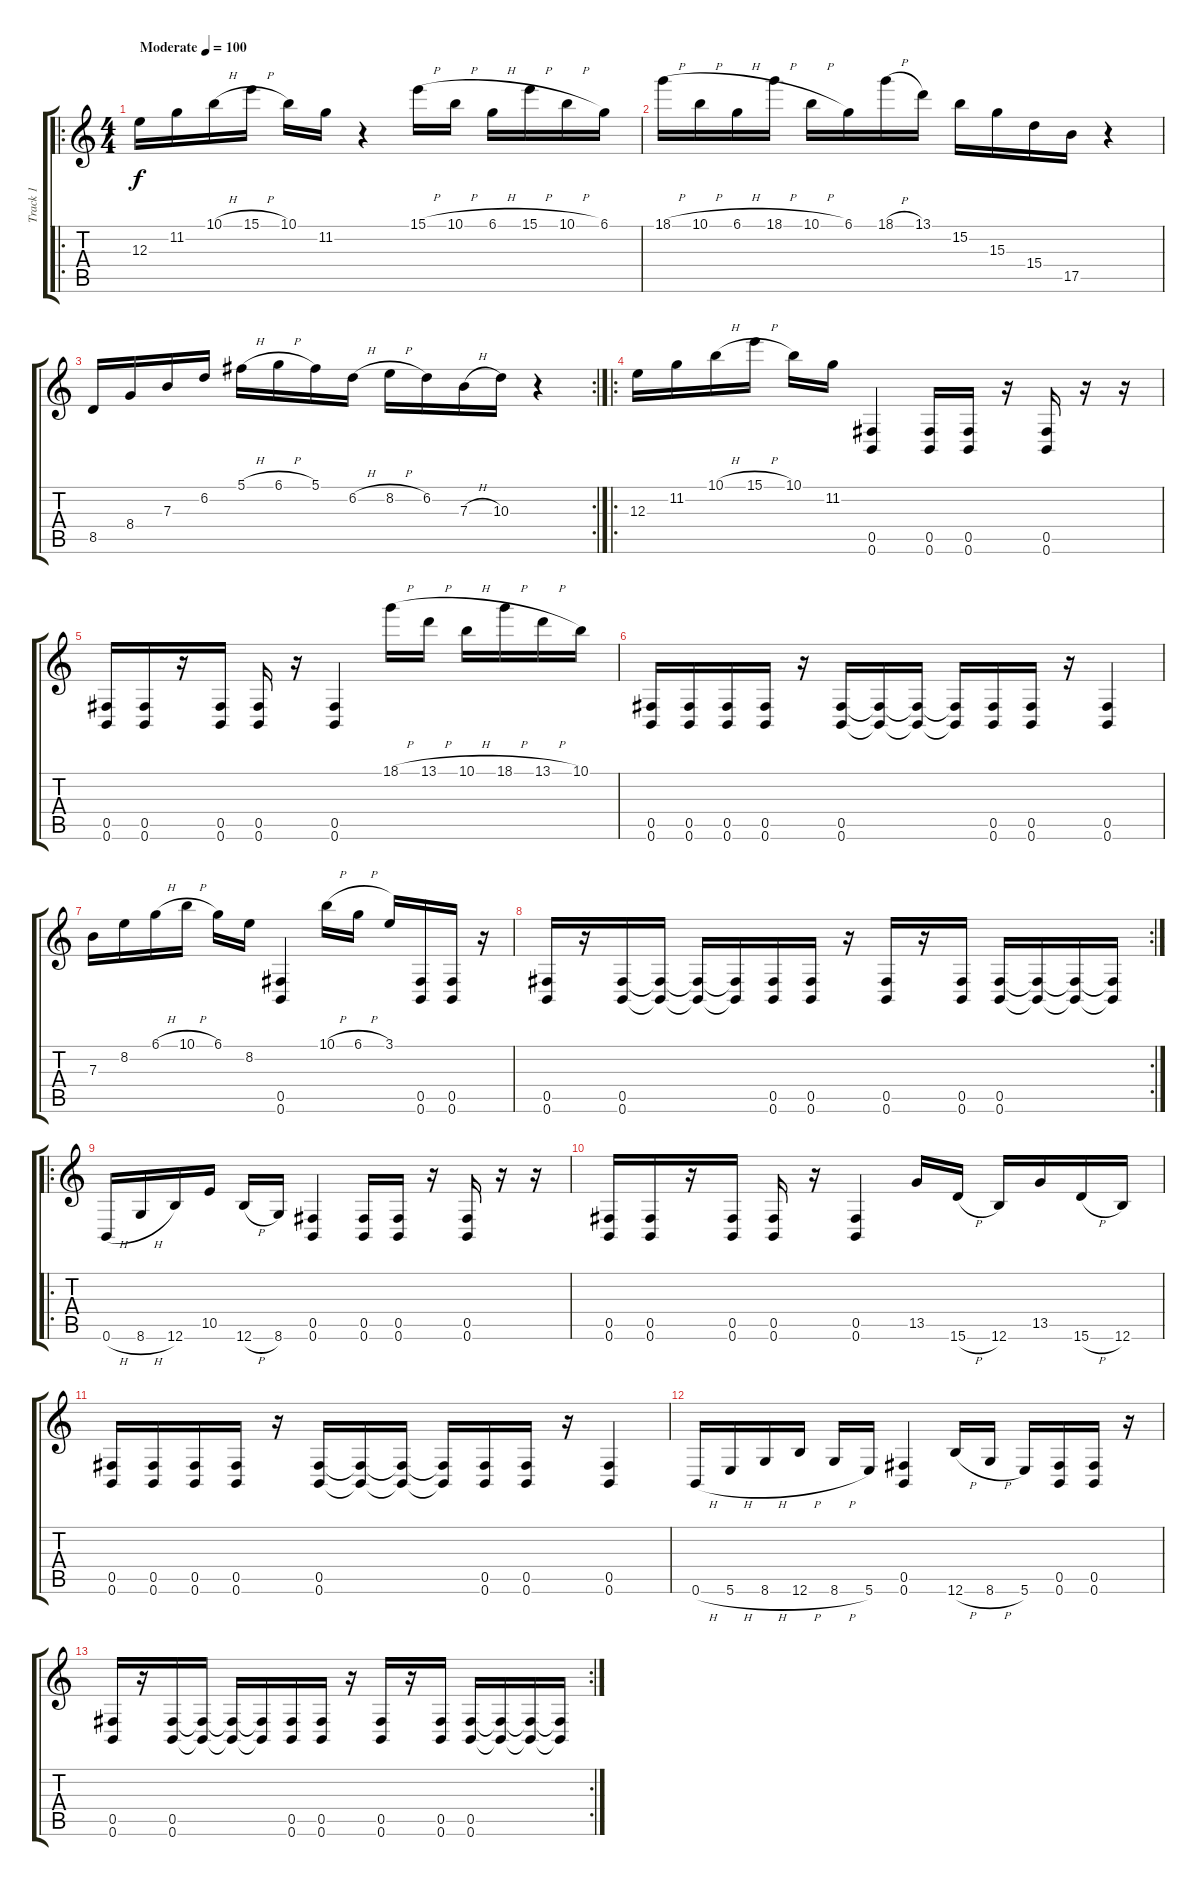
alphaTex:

\track ("Track 1" "Track 1") {instrument overdrivenguitar}
\staff {score tabs}
\tuning (Db4 Ab3 E3 B2 Gb2 B1) {hide}
\ro
\ts (4 4)
\tempo (100 "Moderate")
\clef g2
\ks c
12.3.16{dy f instrument overdrivenguitar} 11.2.16 10.1{h}.16 15.1{h}.16 10.1.16 11.2.16 r.4 15.1{h}.16 10.1{h}.16 6.1{h}.16 15.1{h}.16 10.1{h}.16 6.1.16 |
18.1{h}.16 10.1{h}.16 6.1{h}.16 18.1{h}.16 10.1{h}.16 6.1.16 18.1{h}.16 13.1.16 15.2.16 15.3.16 15.4.16 17.5.16 r.4 |
\rc 2
8.5.16 8.4.16 7.3.16 6.2.16 5.1{h}.16 6.1{h}.16 5.1.16 6.2{h}.16 8.2{h}.16 6.2.16 7.3{h}.16 10.3.16 r.4 |
\ro
12.3.16 11.2.16 10.1{h}.16 15.1{h}.16 10.1.16 11.2.16 (0.5 0.6).4 (0.5 0.6).16 (0.5 0.6).16 r.16 (0.5 0.6).16 r.16 r.16 |
(0.5 0.6).16 (0.5 0.6).16 r.16 (0.5 0.6).16 (0.5 0.6).16 r.16 (0.5 0.6).4 18.1{h}.16 13.1{h}.16 10.1{h}.16 18.1{h}.16 13.1{h}.16 10.1.16 |
(0.5 0.6).16 (0.5 0.6).16 (0.5 0.6).16 (0.5 0.6).16 r.16 (0.5 0.6).16 (0.5{t} 0.6{t}).16 (0.5{t} 0.6{t}).16 (0.5{t} 0.6{t}).16 (0.5 0.6).16 (0.5 0.6).16 r.16 (0.5 0.6).4 |
7.3.16 8.2.16 6.1{h}.16 10.1{h}.16 6.1.16 8.2.16 (0.5 0.6).4 10.1{h}.16 6.1{h}.16 3.1.16 (0.5 0.6).16 (0.5 0.6).16 r.16 |
\rc 2
(0.5 0.6).16 r.16 (0.5 0.6).16 (0.5{t} 0.6{t}).16 (0.5{t} 0.6{t}).16 (0.5{t} 0.6{t}).16 (0.5 0.6).16 (0.5 0.6).16 r.16 (0.5 0.6).16 r.16 (0.5 0.6).16 (0.5 0.6).16 (0.5{t} 0.6{t}).16 (0.5{t} 0.6{t}).16 (0.5{t} 0.6{t}).16 |
\ro
0.6{h}.16 8.6{h}.16 12.6.16 10.5.16 12.6{h}.16 8.6.16 (0.5 0.6).4 (0.5 0.6).16 (0.5 0.6).16 r.16 (0.5 0.6).16 r.16 r.16 |
(0.5 0.6).16 (0.5 0.6).16 r.16 (0.5 0.6).16 (0.5 0.6).16 r.16 (0.5 0.6).4 13.5.16 15.6{h}.16 12.6.16 13.5.16 15.6{h}.16 12.6.16 |
(0.5 0.6).16 (0.5 0.6).16 (0.5 0.6).16 (0.5 0.6).16 r.16 (0.5 0.6).16 (0.5{t} 0.6{t}).16 (0.5{t} 0.6{t}).16 (0.5{t} 0.6{t}).16 (0.5 0.6).16 (0.5 0.6).16 r.16 (0.5 0.6).4 |
0.6{h}.16 5.6{h}.16 8.6{h}.16 12.6{h}.16 8.6{h}.16 5.6.16 (0.5 0.6).4 12.6{h}.16 8.6{h}.16 5.6.16 (0.5 0.6).16 (0.5 0.6).16 r.16 |
\rc 2
(0.5 0.6).16 r.16 (0.5 0.6).16 (0.5{t} 0.6{t}).16 (0.5{t} 0.6{t}).16 (0.5{t} 0.6{t}).16 (0.5 0.6).16 (0.5 0.6).16 r.16 (0.5 0.6).16 r.16 (0.5 0.6).16 (0.5 0.6).16 (0.5{t} 0.6{t}).16 (0.5{t} 0.6{t}).16 (0.5{t} 0.6{t}).16
